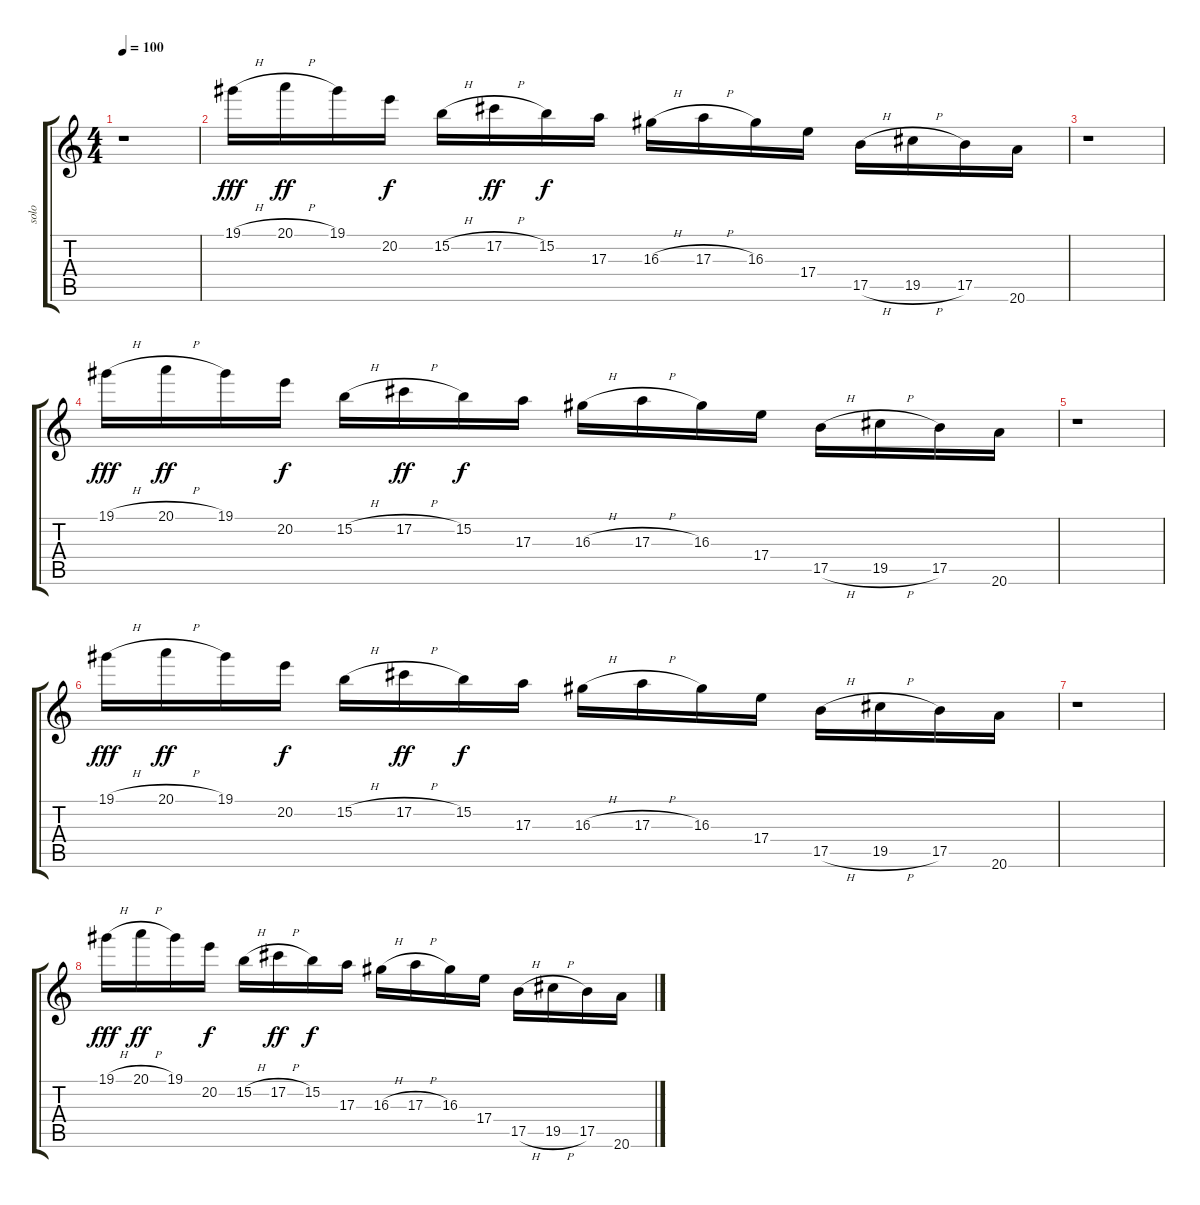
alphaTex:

\track ("solo" "solo") {instrument distortionguitar}
\staff {score tabs}
\tuning (Db4 Ab3 E3 B2 Gb2 Db2) {hide}
\ts (4 4)
\tempo 100
\clef g2
\ks c
r.1{dy f} |
19.1{h}.16{dy fff volume 4} 20.1{h}.16{dy ff} 19.1.16 20.2.16{dy f} 15.2{h}.16 17.2{h}.16{dy ff} 15.2.16{dy f} 17.3.16 16.3{h}.16 17.3{h}.16 16.3.16 17.4.16 17.5{h}.16 19.5{h}.16 17.5.16 20.6.16 |
r.1 |
19.1{h}.16{dy fff} 20.1{h}.16{dy ff} 19.1.16 20.2.16{dy f} 15.2{h}.16 17.2{h}.16{dy ff} 15.2.16{dy f} 17.3.16 16.3{h}.16 17.3{h}.16 16.3.16 17.4.16 17.5{h}.16 19.5{h}.16 17.5.16 20.6.16 |
r.1 |
19.1{h}.16{dy fff} 20.1{h}.16{dy ff} 19.1.16 20.2.16{dy f} 15.2{h}.16 17.2{h}.16{dy ff} 15.2.16{dy f} 17.3.16 16.3{h}.16 17.3{h}.16 16.3.16 17.4.16 17.5{h}.16 19.5{h}.16 17.5.16 20.6.16 |
r.1 |
19.1{h}.16{dy fff} 20.1{h}.16{dy ff} 19.1.16 20.2.16{dy f} 15.2{h}.16 17.2{h}.16{dy ff volume 0} 15.2.16{dy f} 17.3.16 16.3{h}.16 17.3{h}.16 16.3.16 17.4.16 17.5{h}.16 19.5{h}.16 17.5.16 20.6.16
